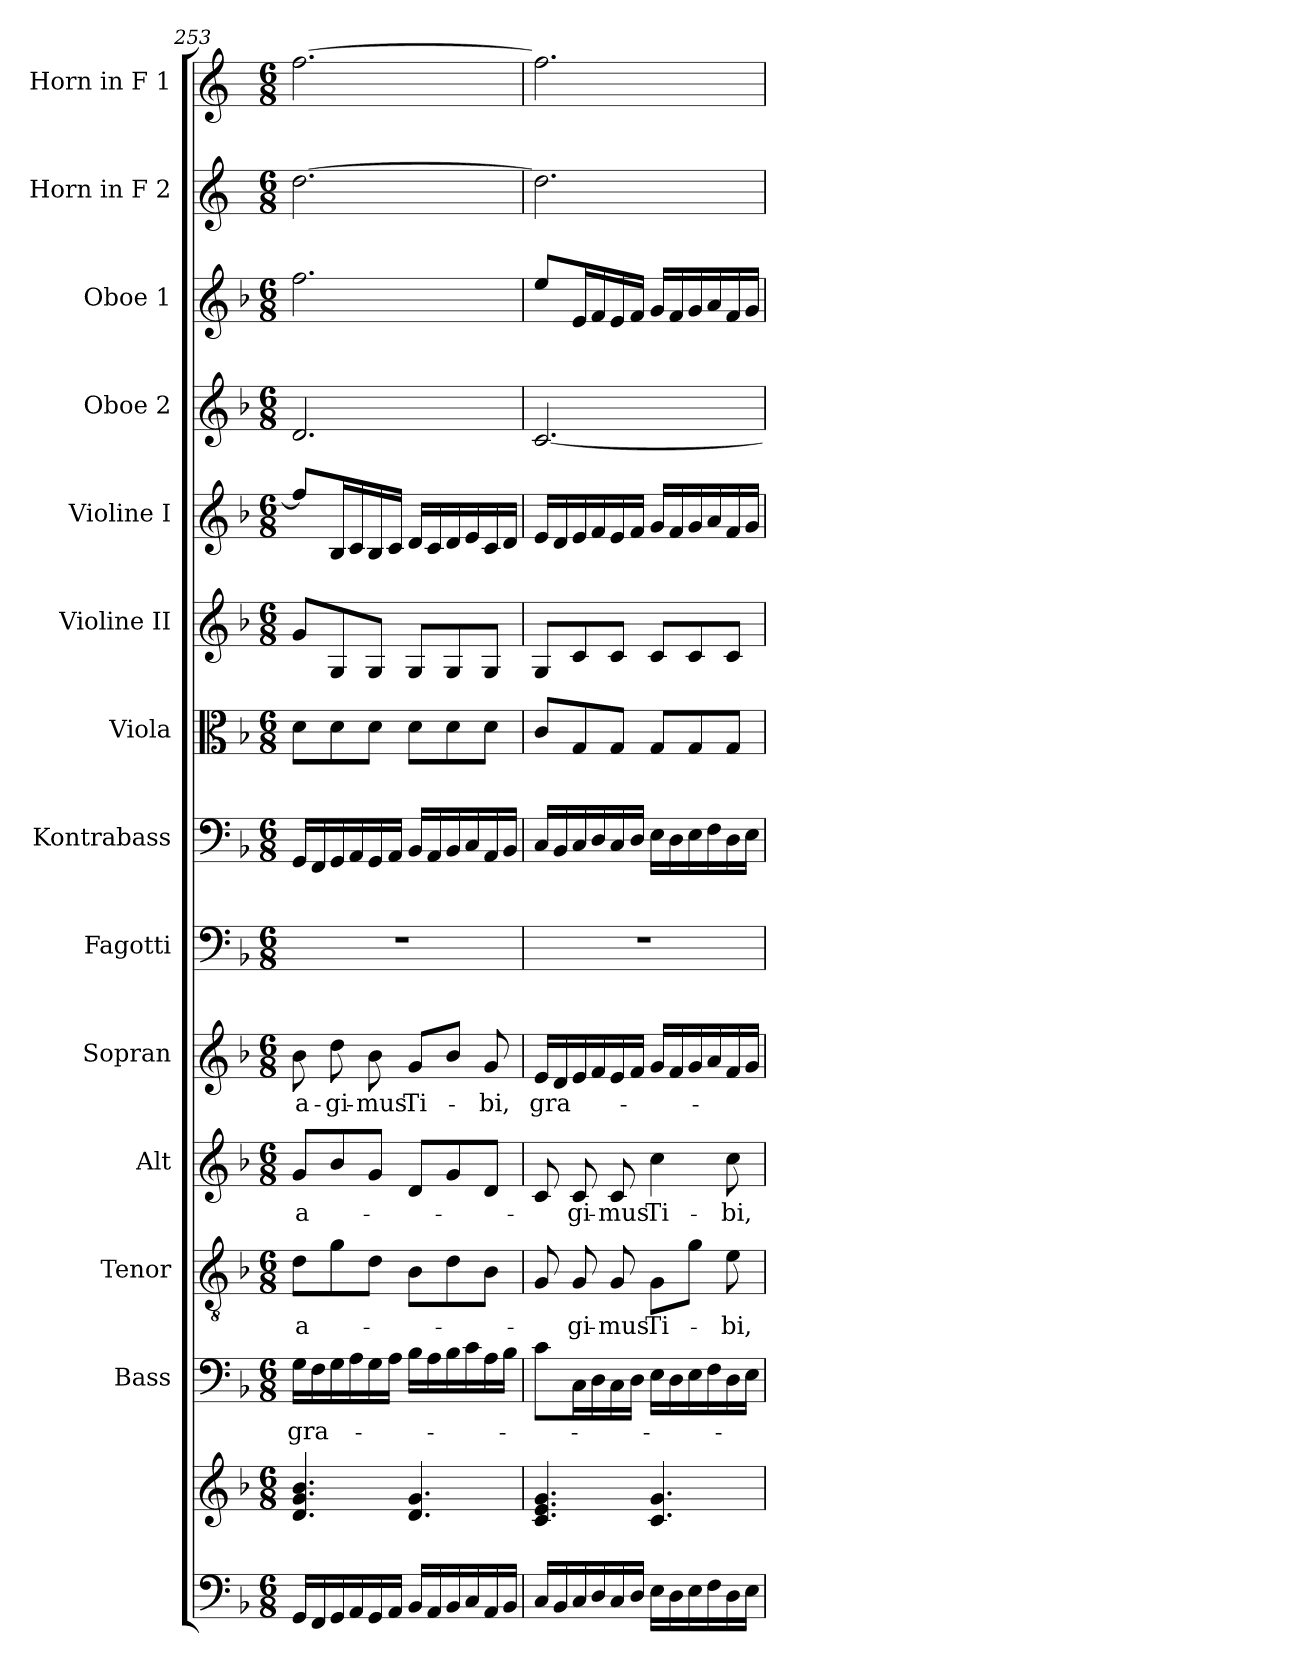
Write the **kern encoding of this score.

**kern	**kern	**kern	**text	**kern	**text	**kern	**text	**kern	**text	**kern	**kern	**kern	**kern	**kern	**kern	**kern	**kern	**kern
*part14	*part14	*part13	*part13	*part12	*part12	*part11	*part11	*part10	*part10	*part9	*part8	*part7	*part6	*part5	*part4	*part3	*part2	*part1
*staff15	*staff14	*staff13	*staff13	*staff12	*staff12	*staff11	*staff11	*staff10	*staff10	*staff9	*staff8	*staff7	*staff6	*staff5	*staff4	*staff3	*staff2	*staff1
*	*	*I"Bass	*	*I"Tenor	*	*I"Alt	*	*I"Sopran	*	*I"Fagotti	*I"Kontrabass	*I"Viola	*I"Violine II	*I"Violine I	*I"Oboe 2	*I"Oboe 1	*I"Horn in F 2	*I"Horn in F 1
*	*	*I'B.	*	*I'T.	*	*I'A.	*	*I'S.	*	*I'Fg.	*I'Kb.	*I'Vla.	*I'Vl. II	*I'Vl. I	*I'Ob. 2	*I'Ob. 1	*	*
*clefF4	*clefG2	*clefF4	*	*clefGv2	*	*clefG2	*	*clefG2	*	*clefF4	*clefF4	*clefC3	*clefG2	*clefG2	*clefG2	*clefG2	*clefG2	*clefG2
*	*	*	*	*	*	*	*	*	*	*	*ITrd7c12	*	*	*	*	*	*ITrd4c7	*ITrd4c7
*k[b-]	*k[b-]	*k[b-]	*	*k[b-]	*	*k[b-]	*	*k[b-]	*	*k[b-]	*k[b-]	*k[b-]	*k[b-]	*k[b-]	*k[b-]	*k[b-]	*k[b-]	*k[b-]
*F:	*F:	*F:	*	*F:	*	*F:	*	*F:	*	*F:	*F:	*F:	*F:	*F:	*F:	*F:	*F:	*F:
*M6/8	*M6/8	*M6/8	*	*M6/8	*	*M6/8	*	*M6/8	*	*M6/8	*M6/8	*M6/8	*M6/8	*M6/8	*M6/8	*M6/8	*M6/8	*M6/8
=253	=253	=253	=253	=253	=253	=253	=253	=253	=253	=253	=253	=253	=253	=253	=253	=253	=253	=253
!	!	!	!LO:LY:b	!	!LO:LY:b	!	!LO:LY:b	!	!LO:LY:b	!	!	!	!	!	!	!	!	!
16GG/LL	4.d/ 4.g/ 4.b-/	16G\LL	gra-	8d\L	a-	8g/L	a-	8b-\	a-	2.r	16GGG/LL	8d\L	8g/L	8ff/L]	2.d/	2.ff\	[2.g\	[2.b-\
16FF/	.	16F\	.	.	.	.	.	.	.	.	16FFF/	.	.	.	.	.	.	.
!	!	!	!	!	!	!	!	!	!LO:LY:b	!	!	!	!	!	!	!	!	!
16GG/	.	16G\	.	8g\	.	8b-/	.	8dd\	-gi-	.	16GGG/	8d\	8G/	16B-/L	.	.	.	.
16AA/	.	16A\	.	.	.	.	.	.	.	.	16AAA/	.	.	16c/	.	.	.	.
!	!	!	!	!	!	!	!	!	!LO:LY:b	!	!	!	!	!	!	!	!	!
16GG/	.	16G\	.	8d\J	.	8g/J	.	8b-\	-mus	.	16GGG/	8d\J	8G/J	16B-/	.	.	.	.
16AA/JJ	.	16A\JJ	.	.	.	.	.	.	.	.	16AAA/JJ	.	.	16c/JJ	.	.	.	.
!	!	!	!	!	!	!	!	!	!LO:LY:b	!	!	!	!	!	!	!	!	!
16BB-/LL	4.d/ 4.g/	16B-\LL	.	8B-\L	.	8d/L	.	8g/L	Ti-	.	16BBB-/LL	8d\L	8G/L	16d/LL	.	.	.	.
16AA/	.	16A\	.	.	.	.	.	.	.	.	16AAA/	.	.	16c/	.	.	.	.
16BB-/	.	16B-\	.	8d\	.	8g/	.	8b-/J	.	.	16BBB-/	8d\	8G/	16d/	.	.	.	.
16C/	.	16c\	.	.	.	.	.	.	.	.	16CC/	.	.	16e/	.	.	.	.
!	!	!	!	!	!	!	!	!	!LO:LY:b	!	!	!	!	!	!	!	!	!
16AA/	.	16A\	.	8B-\J	.	8d/J	.	8g/	-bi,	.	16AAA/	8d\J	8G/J	16c/	.	.	.	.
16BB-/JJ	.	16B-\JJ	.	.	.	.	.	.	.	.	16BBB-/JJ	.	.	16d/JJ	.	.	.	.
!!LO:PB:g=z
=254	=254	=254	=254	=254	=254	=254	=254	=254	=254	=254	=254	=254	=254	=254	=254	=254	=254	=254
!	!	!	!	!	!	!	!	!	!LO:LY:b	!	!	!	!	!	!	!	!	!
16C/LL	4.c/ 4.e/ 4.g/	8c\L	.	8G/	.	8c/	.	16e/LL	gra-	2.r	16CC/LL	8c/L	8G/L	16e/LL	[2.c/	8ee/L	2.g\]	2.b-\]
16BB-/	.	.	.	.	.	.	.	16d/	.	.	16BBB-/	.	.	16d/	.	.	.	.
!	!	!	!	!	!LO:LY:b	!	!LO:LY:b	!	!	!	!	!	!	!	!	!	!	!
16C/	.	16C\L	.	8G/	-gi-	8c/	-gi-	16e/	.	.	16CC/	8G/	8c/	16e/	.	16e/L	.	.
16D/	.	16D\	.	.	.	.	.	16f/	.	.	16DD/	.	.	16f/	.	16f/	.	.
!	!	!	!	!	!LO:LY:b	!	!LO:LY:b	!	!	!	!	!	!	!	!	!	!	!
16C/	.	16C\	.	8G/	-mus	8c/	-mus	16e/	.	.	16CC/	8G/J	8c/J	16e/	.	16e/	.	.
16D/JJ	.	16D\JJ	.	.	.	.	.	16f/JJ	.	.	16DD/JJ	.	.	16f/JJ	.	16f/JJ	.	.
!	!	!	!	!	!LO:LY:b	!	!LO:LY:b	!	!	!	!	!	!	!	!	!	!	!
16E\LL	4.c/ 4.g/	16E\LL	.	8G\L	Ti-	4cc\	Ti-	16g/LL	.	.	16EE\LL	8G/L	8c/L	16g/LL	.	16g/LL	.	.
16D\	.	16D\	.	.	.	.	.	16f/	.	.	16DD\	.	.	16f/	.	16f/	.	.
16E\	.	16E\	.	8g\J	.	.	.	16g/	.	.	16EE\	8G/	8c/	16g/	.	16g/	.	.
16F\	.	16F\	.	.	.	.	.	16a/	.	.	16FF\	.	.	16a/	.	16a/	.	.
!	!	!	!	!	!LO:LY:b	!	!LO:LY:b	!	!	!	!	!	!	!	!	!	!	!
16D\	.	16D\	.	8e\	-bi,	8cc\	-bi,	16f/	.	.	16DD\	8G/J	8c/J	16f/	.	16f/	.	.
16E\JJ	.	16E\JJ	.	.	.	.	.	16g/JJ	.	.	16EE\JJ	.	.	16g/JJ	.	16g/JJ	.	.
=	=	=	=	=	=	=	=	=	=	=	=	=	=	=	=	=	=	=
*-	*-	*-	*-	*-	*-	*-	*-	*-	*-	*-	*-	*-	*-	*-	*-	*-	*-	*-
